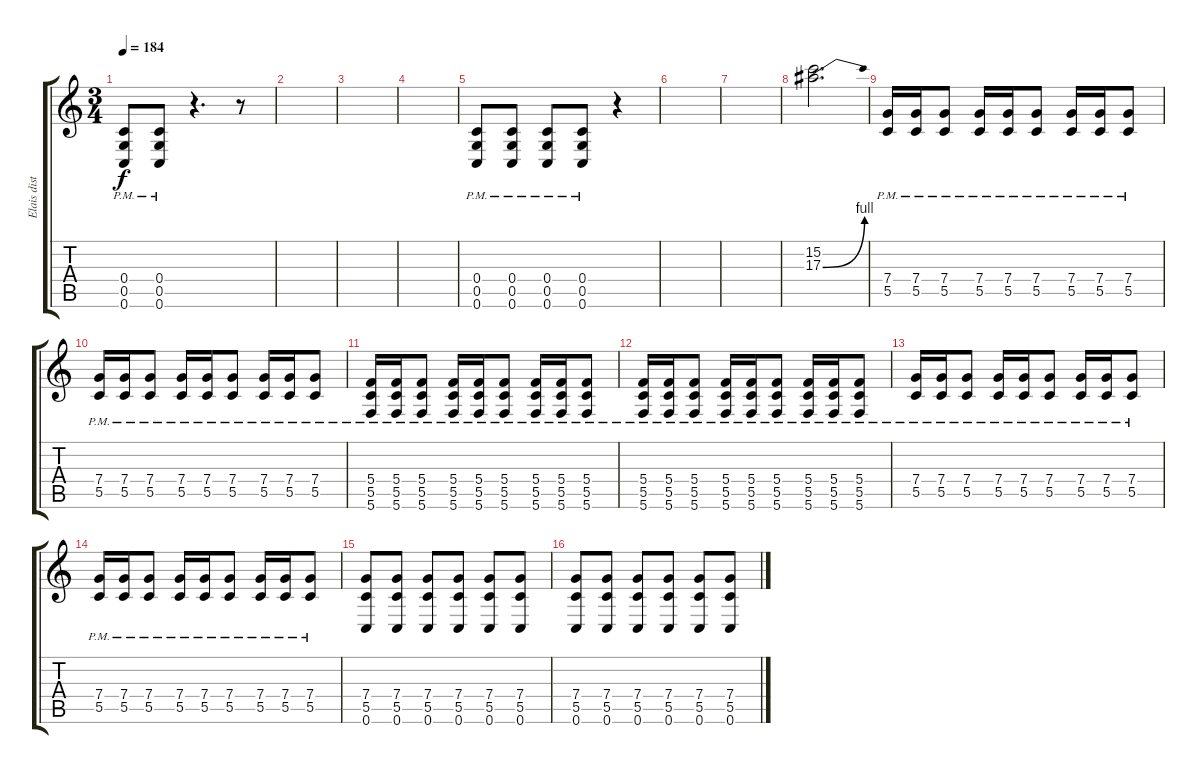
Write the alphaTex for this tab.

\track ("Elais dist." "Elais dist") {instrument overdrivenguitar}
\staff {score tabs}
\tuning (D4 A3 F3 C3 G2 C2) {hide}
\ts (3 4)
\tempo 184
\clef g2
\ks c
(0.4{pm} 0.5{pm} 0.6{pm}).8{dy f} (0.4{pm} 0.5{pm} 0.6{pm}).8 r.4{d} r.8 |
|
|
|
(0.4{pm} 0.5{pm} 0.6{pm}).8 (0.4{pm} 0.5{pm} 0.6{pm}).8 (0.4{pm} 0.5{pm} 0.6{pm}).8 (0.4{pm} 0.5{pm} 0.6{pm}).8 r.4 |
|
|
(15.2 17.3{be (bend 0 0 60 4)}).2{d} |
(7.4{pm} 5.5{pm}).16 (7.4{pm} 5.5{pm}).16 (7.4{pm} 5.5{pm}).8 (7.4{pm} 5.5{pm}).16 (7.4{pm} 5.5{pm}).16 (7.4{pm} 5.5{pm}).8 (7.4{pm} 5.5{pm}).16 (7.4{pm} 5.5{pm}).16 (7.4{pm} 5.5{pm}).8 |
(7.4{pm} 5.5{pm}).16 (7.4{pm} 5.5{pm}).16 (7.4{pm} 5.5{pm}).8 (7.4{pm} 5.5{pm}).16 (7.4{pm} 5.5{pm}).16 (7.4{pm} 5.5{pm}).8 (7.4{pm} 5.5{pm}).16 (7.4{pm} 5.5{pm}).16 (7.4{pm} 5.5{pm}).8 |
(5.4{pm} 5.5{pm} 5.6{pm}).16 (5.4{pm} 5.5{pm} 5.6{pm}).16 (5.4{pm} 5.5{pm} 5.6{pm}).8 (5.4{pm} 5.5{pm} 5.6{pm}).16 (5.4{pm} 5.5{pm} 5.6{pm}).16 (5.4{pm} 5.5{pm} 5.6{pm}).8 (5.4{pm} 5.5{pm} 5.6{pm}).16 (5.4{pm} 5.5{pm} 5.6{pm}).16 (5.4{pm} 5.5{pm} 5.6{pm}).8 |
(5.4{pm} 5.5{pm} 5.6{pm}).16 (5.4{pm} 5.5{pm} 5.6{pm}).16 (5.4{pm} 5.5{pm} 5.6{pm}).8 (5.4{pm} 5.5{pm} 5.6{pm}).16 (5.4{pm} 5.5{pm} 5.6{pm}).16 (5.4{pm} 5.5{pm} 5.6{pm}).8 (5.4{pm} 5.5{pm} 5.6{pm}).16 (5.4{pm} 5.5{pm} 5.6{pm}).16 (5.4{pm} 5.5{pm} 5.6{pm}).8 |
(7.4{pm} 5.5{pm}).16 (7.4{pm} 5.5{pm}).16 (7.4{pm} 5.5{pm}).8 (7.4{pm} 5.5{pm}).16 (7.4{pm} 5.5{pm}).16 (7.4{pm} 5.5{pm}).8 (7.4{pm} 5.5{pm}).16 (7.4{pm} 5.5{pm}).16 (7.4{pm} 5.5{pm}).8 |
(7.4{pm} 5.5{pm}).16 (7.4{pm} 5.5{pm}).16 (7.4{pm} 5.5{pm}).8 (7.4{pm} 5.5{pm}).16 (7.4{pm} 5.5{pm}).16 (7.4{pm} 5.5{pm}).8 (7.4{pm} 5.5{pm}).16 (7.4{pm} 5.5{pm}).16 (7.4{pm} 5.5{pm}).8 |
(7.4 5.5 0.6).8 (7.4 5.5 0.6).8 (7.4 5.5 0.6).8 (7.4 5.5 0.6).8 (7.4 5.5 0.6).8 (7.4 5.5 0.6).8 |
(7.4 5.5 0.6).8 (7.4 5.5 0.6).8 (7.4 5.5 0.6).8 (7.4 5.5 0.6).8 (7.4 5.5 0.6).8 (7.4 5.5 0.6).8
